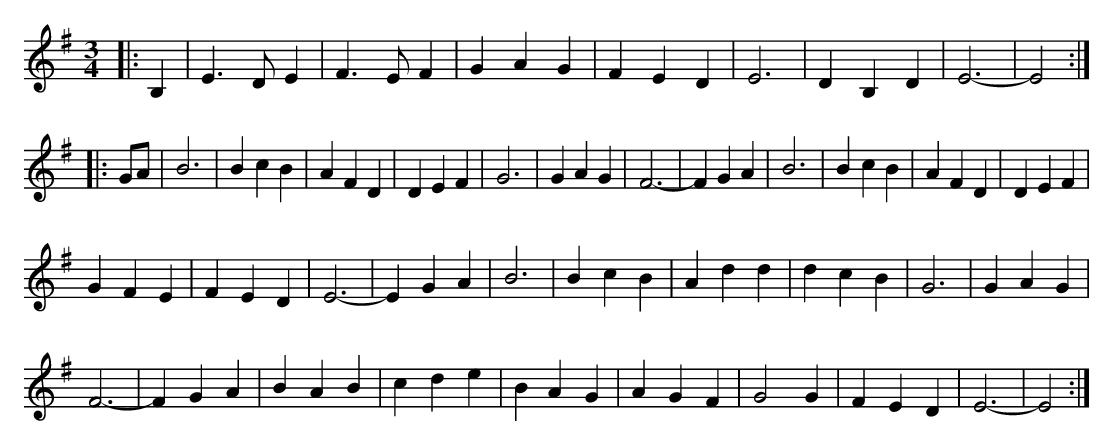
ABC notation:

X:1
M:3/4
K:Emin
|:B,2| E2>D2E2|F2>E2F2| G2A2G2| F2E2D2| E6| D2B,2D2| E6-| E4 :|:
GA| B6| B2c2B2| A2F2D2| D2E2F2| G6| G2A2G2| F6-| F2G2A2|B6| B2c2B2| A2F2D2| D2E2F2|
G2F2E2| F2E2D2| E6-| E2G2A2|B6| B2c2B2| A2d2d2| d2c2B2| G6| G2A2G2|
F6-| F2G2A2|B2A2B2| c2d2e2| B2A2G2| A2G2F2| G4G2| F2E2D2| E6-| E4 :|
